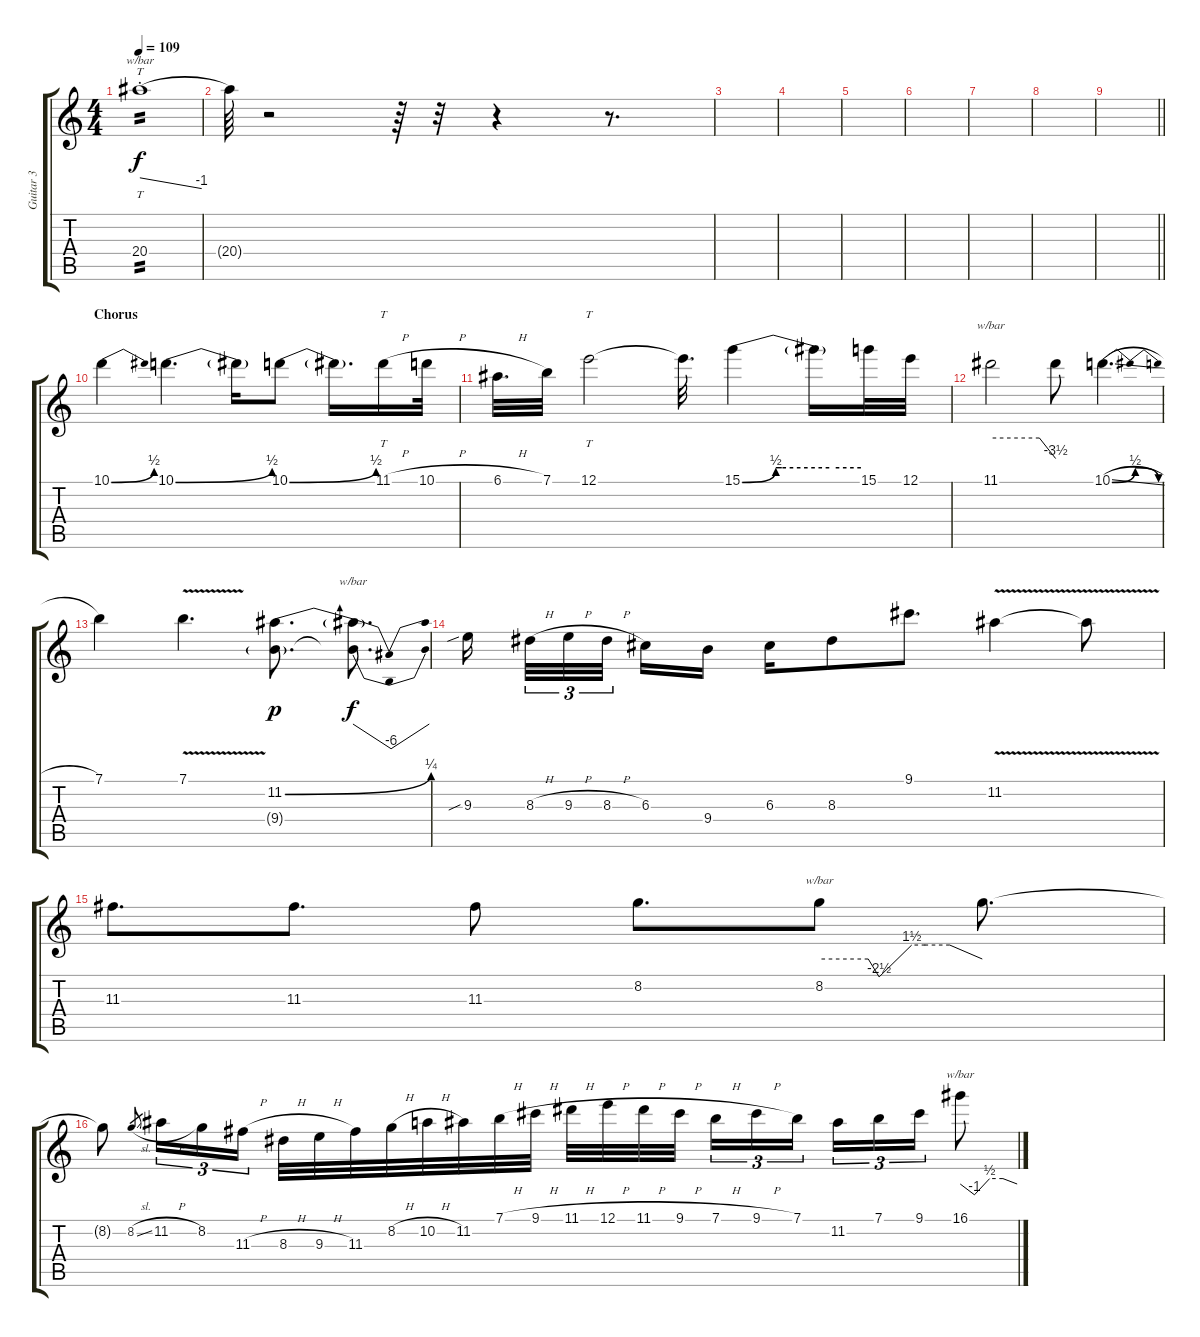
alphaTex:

\track ("Guitar 3" "Guitar 3") {instrument distortionguitar}
\staff {score tabs}
\tuning (E4 B3 G3 D3 A2 D2) {hide}
\ts (4 4)
\tempo 109
\clef g2
\ks c
20.4{st}.1{tt tbe (dive default 0 0 60 -4) tp 2 dy f} |
20.4{t}.64 r.2 r.64 r.32 r.4 r.8{d} |
|
|
|
|
|
|
\barLineRight lightlight
|
\section ("" "Chorus")
10.1{be (bend 0 0 60 2)}.4 10.1{be (bend 0 0 60 2)}.4{d} 10.1{t}.16 10.1{be (bend 0 0 60 2)}.8 10.1{t}.16{d} 11.1{h}.16{tt} 10.1{h}.32 |
6.1{h}.32{d} 7.1.32 12.1.2{tt} 12.1{t}.32{d} 15.1{be (custom 0 0 17 2 20 2 44 2 60 2)}.4 15.1{t}.16 15.1.32 12.1.32 |
11.1.2{tbe (custom default 0 0 45 0 60 -14)} 11.1{t}.8 10.1{be (bendrelease 0 0 15 2 49 2 60 0) sl}.4{d} |
7.1.4 7.1{v}.4{d} (11.2{be (bend 0 0 60 1)} 9.4{g}).8{d dy p} (11.2{t} 9.4{t}).8{d tbe (dip default 0 0 44 -24 60 0) dy f} |
9.3{sib}.16{beam splitsecondary} 8.3{h}.32{tu (3 2)} 9.3{h}.32{tu (3 2)} 8.3{h}.32{tu (3 2) beam splitsecondary} 6.3.16 9.4.16 6.3.16 8.3.8 9.1.8{d} 11.2{v}.4 11.2{t}.8 |
11.3.8{d} 11.3.8{d} 11.3.8 8.2.8{d} 8.2.8{tbe (custom default 0 0 18 0 22 -10 34 6 39 6 48 6 60 0)} 8.2{t}.8{d} |
8.2{t}.8 8.2{sl}.8{gr} 11.2{h}.16{tu (3 2)} 8.2.16{tu (3 2)} 11.3{h}.16{tu (3 2)} 8.3{h}.32 9.3{h}.32 11.3.32 8.2{h}.32 10.2{h}.32 11.2.32 7.1{h}.32 9.1{h}.32 11.1{h}.32 12.1{h}.32 11.1{h}.32 9.1{h}.32{beam splitsecondary} 7.1{h}.16{tu (3 2)} 9.1{h}.16{tu (3 2)} 7.1.16{tu (3 2)} 11.2.16{tu (3 2)} 7.1.16{tu (3 2)} 9.1.16{tu (3 2)} 16.1.8{tbe (custom default 0 0 15 -4 31 2 45 2 60 0)}
